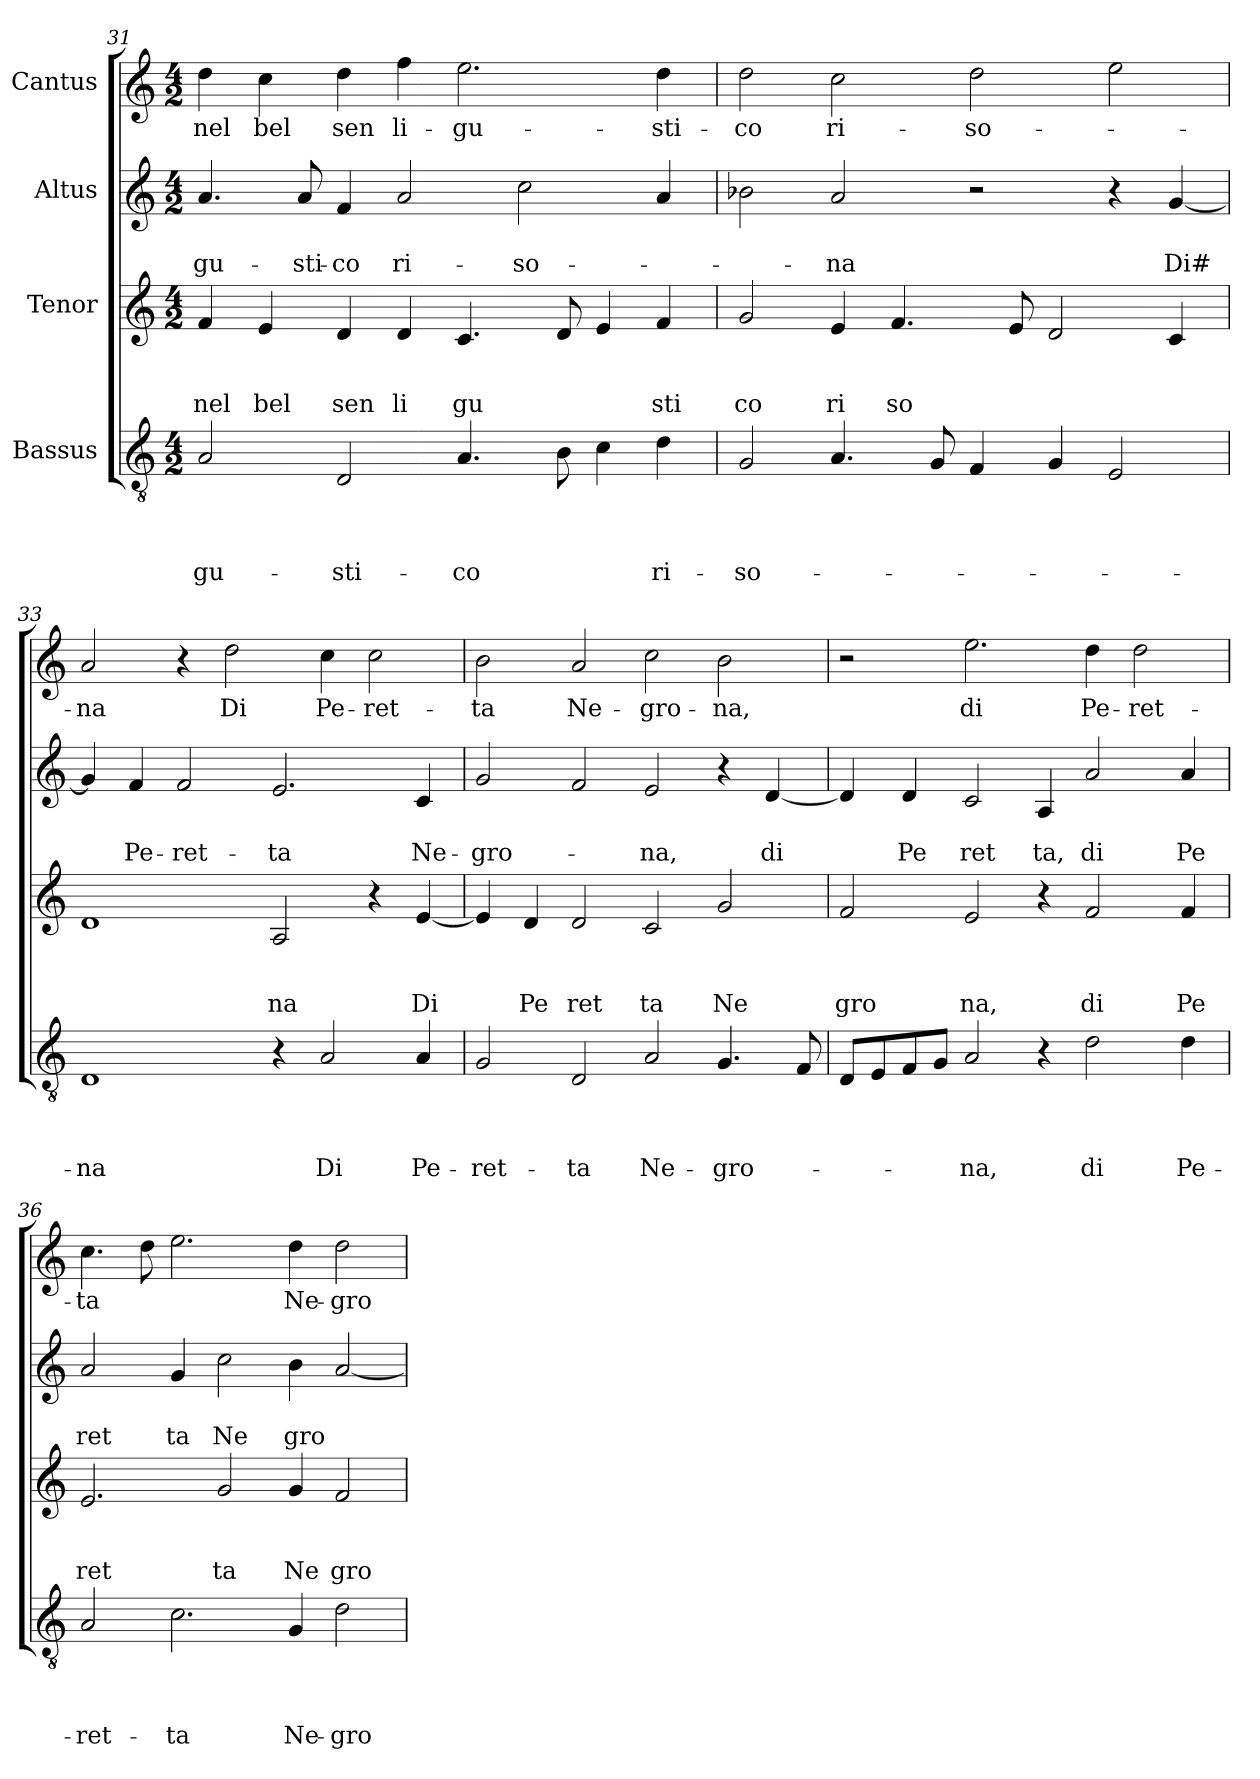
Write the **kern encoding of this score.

**kern	**text	**text	**text	**text	**kern	**text	**text	**text	**kern	**text	**text	**kern	**text
*part4	*part4	*part4	*part4	*part4	*part3	*part3	*part3	*part3	*part2	*part2	*part2	*part1	*part1
*staff4	*staff4	*staff4	*staff4	*staff4	*staff3	*staff3	*staff3	*staff3	*staff2	*staff2	*staff2	*staff1	*staff1
*I"Bassus	*	*	*	*	*I"Tenor	*	*	*	*I"Altus	*	*	*I"Cantus	*
!!LO:LB:g=z
*clefGv2	*	*	*	*	*clefG2	*	*	*	*clefG2	*	*	*clefG2	*
*k[]	*	*	*	*	*k[]	*	*	*	*k[]	*	*	*k[]	*
*C:	*	*	*	*	*C:	*	*	*	*C:	*	*	*C:	*
*M4/2	*	*	*	*	*M4/2	*	*	*	*M4/2	*	*	*M4/2	*
=31	=31	=31	=31	=31	=31	=31	=31	=31	=31	=31	=31	=31	=31
!	!	!	!	!LO:LY:b	!	!	!	!LO:LY:b	!	!	!LO:LY:b	!	!LO:LY:b
2A/	.	.	.	-gu-	4f/	.	.	nel	4.a/	.	gu-	4dd\	nel
!	!	!	!	!	!	!	!	!LO:LY:b	!	!	!	!	!LO:LY:b
.	.	.	.	.	4e/	.	.	bel	.	.	.	4cc\	bel
!	!	!	!	!	!	!	!	!	!	!	!LO:LY:b	!	!
.	.	.	.	.	.	.	.	.	8a/	.	-sti-	.	.
!	!	!	!	!LO:LY:b	!	!	!	!LO:LY:b	!	!	!LO:LY:b	!	!LO:LY:b
2D/	.	.	.	-sti-	4d/	.	.	sen	4f/	.	-co	4dd\	sen
!	!	!	!	!	!	!	!	!LO:LY:b	!	!	!LO:LY:b	!	!LO:LY:b
.	.	.	.	.	4d/	.	.	li	2a/	.	ri-	4ff\	li-
!	!	!	!	!LO:LY:b	!	!	!	!LO:LY:b	!	!	!	!	!LO:LY:b
4.A/	.	.	.	-co	4.c/	.	.	gu	.	.	.	2.ee\	-gu-
!	!	!	!	!	!	!	!	!	!	!	!LO:LY:b	!	!
.	.	.	.	.	.	.	.	.	2cc\	.	-so-	.	.
8B\	.	.	.	.	8d/	.	.	.	.	.	.	.	.
4c\	.	.	.	.	4e/	.	.	.	.	.	.	.	.
!	!	!	!	!LO:LY:b	!	!	!	!LO:LY:b	!	!	!	!	!LO:LY:b
4d\	.	.	.	ri-	4f/	.	.	sti	4a/	.	.	4dd\	-sti-
=32	=32	=32	=32	=32	=32	=32	=32	=32	=32	=32	=32	=32	=32
!	!	!	!	!LO:LY:b	!	!	!	!LO:LY:b	!	!	!	!	!LO:LY:b
2G/	.	.	.	-so-	2g/	.	.	co	2b-X\	.	.	2dd\	-co
!	!	!	!	!	!	!	!	!LO:LY:b	!	!	!LO:LY:b	!	!LO:LY:b
4.A/	.	.	.	.	4e/	.	.	ri	2a/	.	-na	2cc\	ri-
!	!	!	!	!	!	!	!	!LO:LY:b	!	!	!	!	!
.	.	.	.	.	4.f/	.	.	so	.	.	.	.	.
8G/	.	.	.	.	.	.	.	.	.	.	.	.	.
!	!	!	!	!	!	!	!	!	!	!	!	!	!LO:LY:b
4F/	.	.	.	.	.	.	.	.	2r	.	.	2dd\	-so-
.	.	.	.	.	8e/	.	.	.	.	.	.	.	.
4G/	.	.	.	.	2d/	.	.	.	.	.	.	.	.
2E/	.	.	.	.	.	.	.	.	4r	.	.	2ee\	.
!	!	!	!	!	!	!	!	!	!	!	!LO:LY:b	!	!
.	.	.	.	.	4c/	.	.	.	[<4g/	.	Di#	.	.
=33	=33	=33	=33	=33	=33	=33	=33	=33	=33	=33	=33	=33	=33
!	!	!	!	!LO:LY:b	!	!	!	!	!	!	!	!	!LO:LY:b
1D	.	.	.	-na	1d	.	.	.	4g/]	.	.	2a/	-na
!	!	!	!	!	!	!	!	!	!	!	!LO:LY:b	!	!
.	.	.	.	.	.	.	.	.	4f/	.	Pe-	.	.
!	!	!	!	!	!	!	!	!	!	!	!LO:LY:b	!	!
.	.	.	.	.	.	.	.	.	2f/	.	-ret-	4r	.
!	!	!	!	!	!	!	!	!	!	!	!	!	!LO:LY:b
.	.	.	.	.	.	.	.	.	.	.	.	2dd\	Di
!	!	!	!	!	!	!	!	!LO:LY:b	!	!	!LO:LY:b	!	!
4r	.	.	.	.	2A/	.	.	na	2.e/	.	-ta	.	.
!	!	!	!	!LO:LY:b	!	!	!	!	!	!	!	!	!LO:LY:b
2A/	.	.	.	Di	.	.	.	.	.	.	.	4cc\	Pe-
!	!	!	!	!	!	!	!	!	!	!	!	!	!LO:LY:b
.	.	.	.	.	4r	.	.	.	.	.	.	2cc\	-ret-
!	!	!	!	!LO:LY:b	!	!	!	!LO:LY:b	!	!	!LO:LY:b	!	!
4A/	.	.	.	Pe-	[<4e/	.	.	Di	4c/	.	Ne-	.	.
=34	=34	=34	=34	=34	=34	=34	=34	=34	=34	=34	=34	=34	=34
!	!	!	!	!LO:LY:b	!	!	!	!	!	!	!LO:LY:b	!	!LO:LY:b
2G/	.	.	.	-ret-	4e/]	.	.	.	2g/	.	-gro-	2b\	-ta
!	!	!	!	!	!	!	!	!LO:LY:b	!	!	!	!	!
.	.	.	.	.	4d/	.	.	Pe	.	.	.	.	.
!	!	!	!	!LO:LY:b	!	!	!	!LO:LY:b	!	!	!	!	!LO:LY:b
2D/	.	.	.	-ta	2d/	.	.	ret	2f/	.	.	2a/	Ne-
!	!	!	!	!LO:LY:b	!	!	!	!LO:LY:b	!	!	!LO:LY:b	!	!LO:LY:b
2A/	.	.	.	Ne-	2c/	.	.	ta	2e/	.	-na,	2cc\	-gro-
!	!	!	!	!LO:LY:b	!	!	!	!LO:LY:b	!	!	!	!	!LO:LY:b
4.G/	.	.	.	-gro-	2g/	.	.	Ne	4r	.	.	2b\	-na,
!	!	!	!	!	!	!	!	!	!	!	!LO:LY:b	!	!
.	.	.	.	.	.	.	.	.	[>4d/	.	di	.	.
8F/	.	.	.	.	.	.	.	.	.	.	.	.	.
!!LO:PB:g=z
=35	=35	=35	=35	=35	=35	=35	=35	=35	=35	=35	=35	=35	=35
!	!	!	!	!	!	!	!	!LO:LY:b	!	!	!	!	!
8D/L	.	.	.	.	2f/	.	.	gro	4d/]	.	.	2r	.
8E/	.	.	.	.	.	.	.	.	.	.	.	.	.
!	!	!	!	!	!	!	!	!	!	!	!LO:LY:b	!	!
8F/	.	.	.	.	.	.	.	.	4d/	.	Pe	.	.
8G/J	.	.	.	.	.	.	.	.	.	.	.	.	.
!	!	!	!	!LO:LY:b	!	!	!	!LO:LY:b	!	!	!LO:LY:b	!	!LO:LY:b
2A/	.	.	.	-na,	2e/	.	.	na,	2c/	.	ret	2.ee\	di
!	!	!	!	!	!	!	!	!	!	!	!LO:LY:b	!	!
4r	.	.	.	.	4r	.	.	.	4A/	.	ta,	.	.
!	!	!	!	!LO:LY:b	!	!	!	!LO:LY:b	!	!	!LO:LY:b	!	!LO:LY:b
2d\	.	.	.	di	2f/	.	.	di	2a/	.	di	4dd\	Pe-
!	!	!	!	!	!	!	!	!	!	!	!	!	!LO:LY:b
.	.	.	.	.	.	.	.	.	.	.	.	2dd\	-ret-
!	!	!	!	!LO:LY:b	!	!	!	!LO:LY:b	!	!	!LO:LY:b	!	!
4d\	.	.	.	Pe-	4f/	.	.	Pe	4a/	.	Pe	.	.
=36	=36	=36	=36	=36	=36	=36	=36	=36	=36	=36	=36	=36	=36
!	!	!	!	!LO:LY:b	!	!	!	!LO:LY:b	!	!	!LO:LY:b	!	!LO:LY:b
2A/	.	.	.	-ret-	2.e/	.	.	ret	2a/	.	ret	4.cc\	-ta
.	.	.	.	.	.	.	.	.	.	.	.	8dd\	.
!	!	!	!	!LO:LY:b	!	!	!	!	!	!	!LO:LY:b	!	!
2.c\	.	.	.	-ta	.	.	.	.	4g/	.	ta	2.ee\	.
!	!	!	!	!	!	!	!	!LO:LY:b	!	!	!LO:LY:b	!	!
.	.	.	.	.	2g/	.	.	ta	2cc\	.	Ne	.	.
!	!	!	!	!LO:LY:b	!	!	!	!LO:LY:b	!	!	!LO:LY:b	!	!LO:LY:b
4G/	.	.	.	Ne-	4g/	.	.	Ne	4b\	.	gro	4dd\	Ne-
!	!	!	!	!LO:LY:b	!	!	!	!LO:LY:b	!	!	!	!	!LO:LY:b
2d\	.	.	.	-gro-	2f/	.	.	gro	[<2a/	.	.	2dd\	-gro-
=	=	=	=	=	=	=	=	=	=	=	=	=	=
*-	*-	*-	*-	*-	*-	*-	*-	*-	*-	*-	*-	*-	*-
